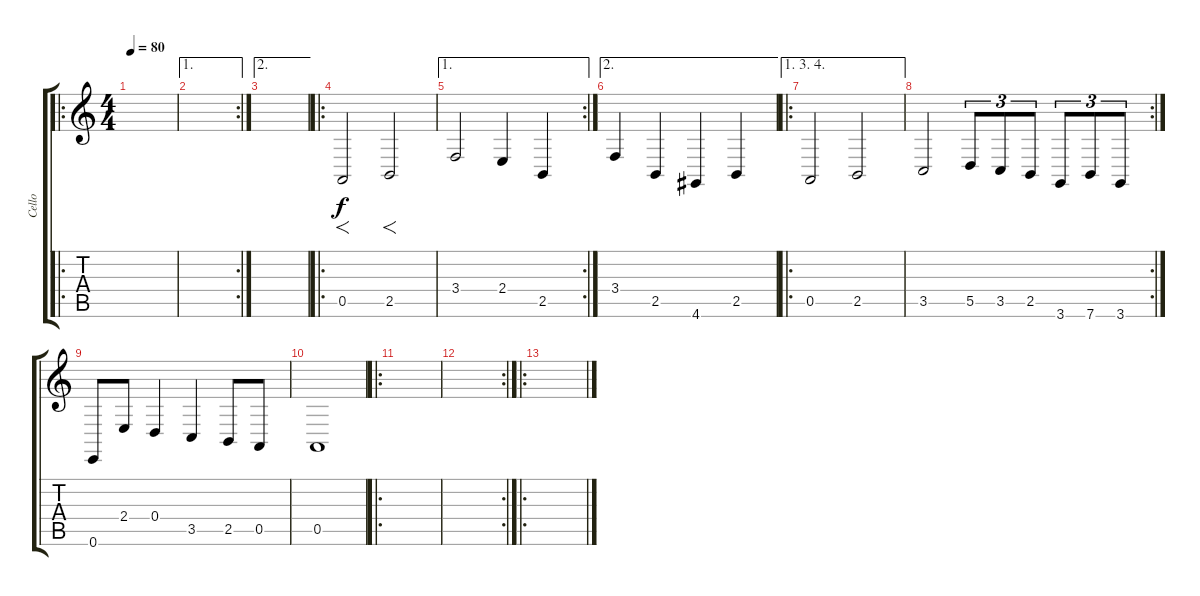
\track ("Cello" "Cello") {instrument cello}
\staff {score tabs}
\tuning (E4 B3 G3 D3 A2 E2) {hide}
\ro
\ts (4 4)
\tempo 80
\clef g2
\ks c
|
\ae 1
\rc 2
|
\ae 2
|
\ro
0.5.2{f} 2.5.2{f} |
\ae 1
\rc 2
3.4.2 2.4.4 2.5.4 |
\ae 2
3.4.4 2.5.4 4.6.4 2.5.4 |
\ae (1 3 4)
\ro
0.5.2 2.5.2 |
\rc 2
3.5.2 5.5.8{tu (3 2)} 3.5.8{tu (3 2)} 2.5.8{tu (3 2)} 3.6.8{tu (3 2)} 7.6.8{tu (3 2)} 3.6.8{tu (3 2)} |
0.6.8 2.4.8 0.4.4 3.5.4 2.5.8 0.5.8 |
0.5.1 |
\ro
|
\rc 2
|
\ro
